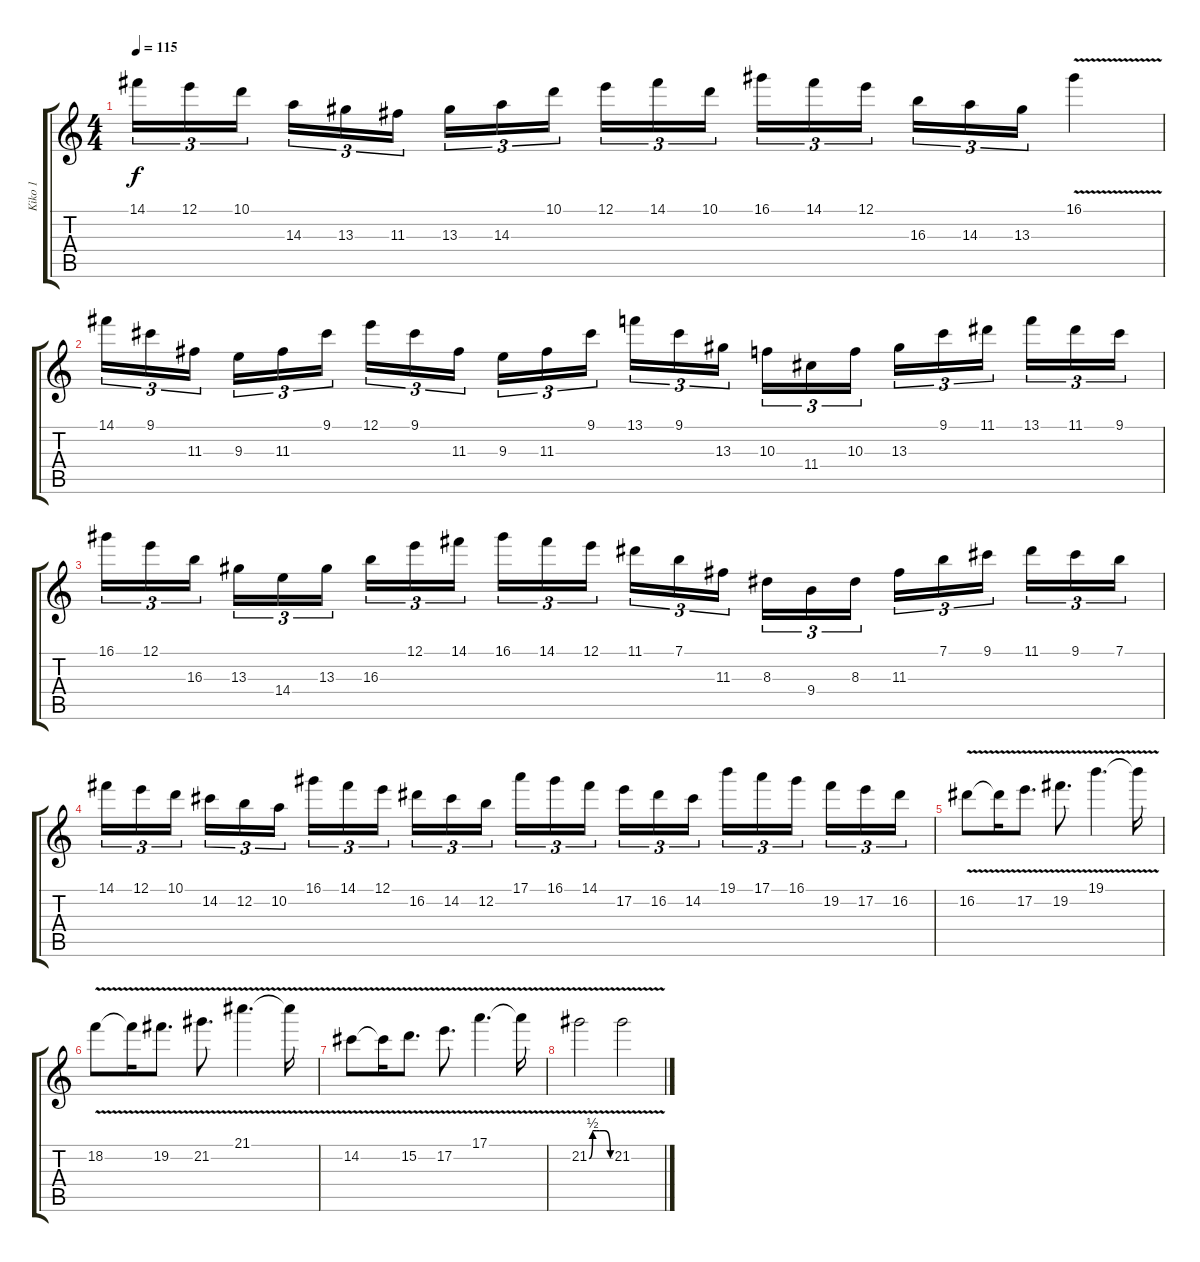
\track ("Kiko 1" "Kiko 1") {instrument overdrivenguitar}
\staff {score tabs}
\tuning (E4 B3 G3 D3 A2 E2) {hide}
\ts (4 4)
\tempo 115
\clef g2
\ks c
14.1.16{tu (3 2) dy f} 12.1.16{tu (3 2)} 10.1.16{tu (3 2) beam splitsecondary} 14.3.16{tu (3 2)} 13.3.16{tu (3 2)} 11.3.16{tu (3 2)} 13.3.16{tu (3 2)} 14.3.16{tu (3 2)} 10.1.16{tu (3 2) beam splitsecondary} 12.1.16{tu (3 2)} 14.1.16{tu (3 2)} 10.1.16{tu (3 2)} 16.1.16{tu (3 2)} 14.1.16{tu (3 2)} 12.1.16{tu (3 2) beam splitsecondary} 16.3.16{tu (3 2)} 14.3.16{tu (3 2)} 13.3.16{tu (3 2)} 16.1{v}.4 |
14.1.16{tu (3 2)} 9.1.16{tu (3 2)} 11.3.16{tu (3 2) beam splitsecondary} 9.3.16{tu (3 2)} 11.3.16{tu (3 2)} 9.1.16{tu (3 2)} 12.1.16{tu (3 2)} 9.1.16{tu (3 2)} 11.3.16{tu (3 2) beam splitsecondary} 9.3.16{tu (3 2)} 11.3.16{tu (3 2)} 9.1.16{tu (3 2)} 13.1.16{tu (3 2)} 9.1.16{tu (3 2)} 13.3.16{tu (3 2) beam splitsecondary} 10.3.16{tu (3 2)} 11.4.16{tu (3 2)} 10.3.16{tu (3 2)} 13.3.16{tu (3 2)} 9.1.16{tu (3 2)} 11.1.16{tu (3 2) beam splitsecondary} 13.1.16{tu (3 2)} 11.1.16{tu (3 2)} 9.1.16{tu (3 2)} |
16.1.16{tu (3 2)} 12.1.16{tu (3 2)} 16.3.16{tu (3 2) beam splitsecondary} 13.3.16{tu (3 2)} 14.4.16{tu (3 2)} 13.3.16{tu (3 2)} 16.3.16{tu (3 2)} 12.1.16{tu (3 2)} 14.1.16{tu (3 2) beam splitsecondary} 16.1.16{tu (3 2)} 14.1.16{tu (3 2)} 12.1.16{tu (3 2)} 11.1.16{tu (3 2)} 7.1.16{tu (3 2)} 11.3.16{tu (3 2) beam splitsecondary} 8.3.16{tu (3 2)} 9.4.16{tu (3 2)} 8.3.16{tu (3 2)} 11.3.16{tu (3 2)} 7.1.16{tu (3 2)} 9.1.16{tu (3 2) beam splitsecondary} 11.1.16{tu (3 2)} 9.1.16{tu (3 2)} 7.1.16{tu (3 2)} |
14.1.16{tu (3 2)} 12.1.16{tu (3 2)} 10.1.16{tu (3 2) beam splitsecondary} 14.2.16{tu (3 2)} 12.2.16{tu (3 2)} 10.2.16{tu (3 2)} 16.1.16{tu (3 2)} 14.1.16{tu (3 2)} 12.1.16{tu (3 2) beam splitsecondary} 16.2.16{tu (3 2)} 14.2.16{tu (3 2)} 12.2.16{tu (3 2)} 17.1.16{tu (3 2)} 16.1.16{tu (3 2)} 14.1.16{tu (3 2) beam splitsecondary} 17.2.16{tu (3 2)} 16.2.16{tu (3 2)} 14.2.16{tu (3 2)} 19.1.16{tu (3 2)} 17.1.16{tu (3 2)} 16.1.16{tu (3 2) beam splitsecondary} 19.2.16{tu (3 2)} 17.2.16{tu (3 2)} 16.2.16{tu (3 2)} |
16.2{v}.8 16.2{t}.16 17.2{v}.8{d} 19.2{v}.8{d} 19.1{v}.4{d} 19.1{t}.16 |
18.2{v}.8 18.2{t}.16 19.2{v}.8{d} 21.2{v}.8{d} 21.1{v}.4{d} 21.1{t}.16 |
14.2{v}.8 14.2{t}.16 15.2{v}.8{d} 17.2{v}.8{d} 17.1{v}.4{d} 17.1{t}.16 |
21.2{be (custom 0 0 10 2 20 2 30 2 45 2 60 0) v}.2 21.2{v}.2
